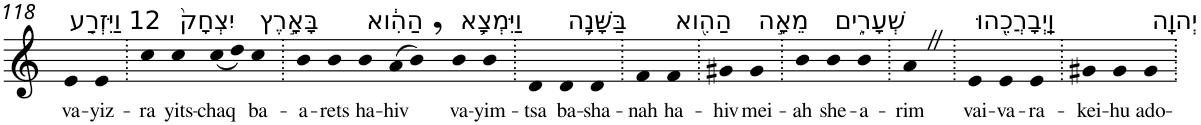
**kern	**text
*part1	*part1
*staff1	*staff1
*I"Piano	*
*I'Pno	*
!!LO:PB:g=z
*clefG2	*
*k[]	*
=118	=118
!LO:TX:a:t=12 וַיִּזְרַ֤ע	!
!	!LO:LY:b
4e	va-
!	!LO:LY:b
4e	-yiz-
=119.	=119.
!	!LO:LY:b
4cc	-ra
!LO:TX:a:t=יִצְחָק֙	!
!	!LO:LY:b
4cc	yits-
!	!LO:LY:b
(<8cc	-chaq
8dd)	.
!LO:TX:a:t=בָּאָ֣רֶץ	!
!	!LO:LY:b
4cc	ba-
=120.	=120.
!	!LO:LY:b
4b	-a-
!	!LO:LY:b
4b	-rets
!LO:TX:a:t=הַהִ֔וא	!
!	!LO:LY:b
4b	ha-
!	!LO:LY:b
(>8a	-hiv
8b,)	.
!LO:TX:a:t=וַיִּמְצָ֛א	!
!	!LO:LY:b
4b	va-
!	!LO:LY:b
4b	-yim-
=121.	=121.
!	!LO:LY:b
4d	-tsa
!LO:TX:a:t=בַּשָּׁנָ֥ה	!
!	!LO:LY:b
4d	ba-
!	!LO:LY:b
4d	-sha-
=122.	=122.
!	!LO:LY:b
4f	-nah
!LO:TX:a:t=הַהִ֖וא	!
!	!LO:LY:b
4f	ha-
=123.	=123.
!	!LO:LY:b
4g#X	-hiv
!LO:TX:a:t=מֵאָ֣ה	!
!	!LO:LY:b
4g#	mei-
=124.	=124.
!	!LO:LY:b
4b	-ah
!LO:TX:a:t=שְׁעָרִ֑ים	!
!	!LO:LY:b
4b	she-
!	!LO:LY:b
4b	-a-
=125.	=125.
!	!LO:LY:b
4aZ	-rim
=126.	=126.
!LO:TX:a:t=וַֽיְבָרֲכֵ֖הוּ	!
!	!LO:LY:b
4e	vai-
!	!LO:LY:b
4e	-va-
!	!LO:LY:b
4e	-ra-
=127.	=127.
!	!LO:LY:b
4g#X	-kei-
!	!LO:LY:b
4g#	-hu
!LO:TX:a:t=יְהוָֽה	!
!	!LO:LY:b
4g#	ado-
=.	=.
*-	*-
